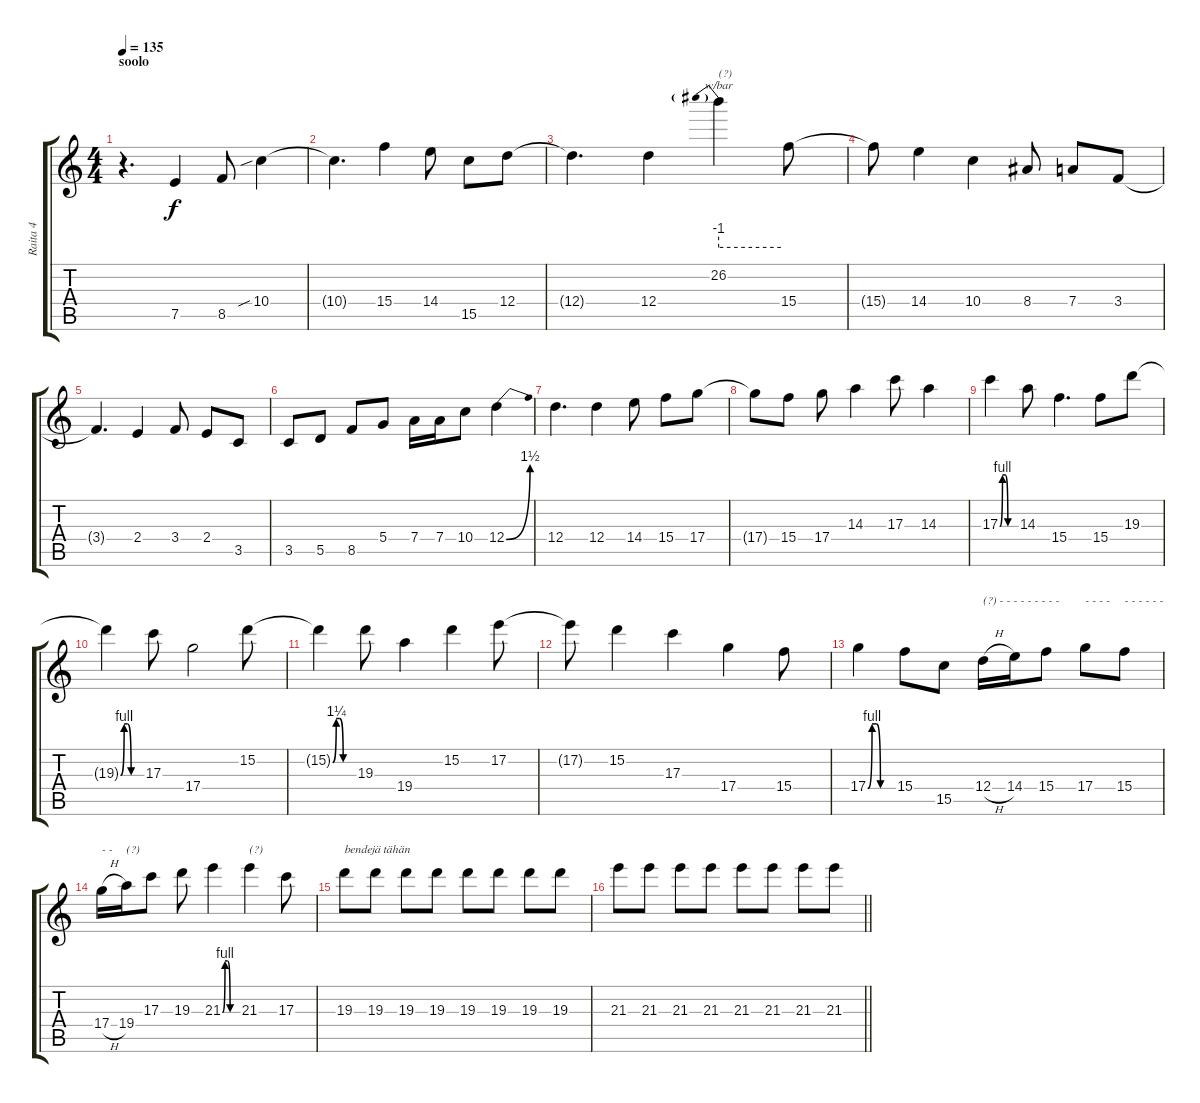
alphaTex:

\track ("Raita 4" "Raita 4") {instrument distortionguitar}
\staff {score tabs}
\tuning (E4 B3 G3 D3 A2 E2) {hide}
\ts (4 4)
\section ("" "soolo")
\tempo 135
\clef g2
\ks c
r.4{d dy f} 7.5.4 8.5.8 10.4{sib}.4 |
10.4{t}.4{d} 15.4.4 14.4.8 15.5.8 12.4.8 |
12.4{t}.4{d} 12.4.4 26.2.4{tbe (predive default 0 -4 60 -4) txt "(?)"} 15.4.8 |
15.4{t}.8 14.4.4 10.4.4 8.4.8 7.4.8 3.4.8 |
3.4{t}.4{d} 2.4.4 3.4.8 2.4.8 3.5.8 |
3.5.8 5.5.8 8.5.8 5.4.8 7.4.16 7.4.16 10.4.8 12.4{be (bend 0 0 60 6)}.4 |
12.4.4{d} 12.4.4 14.4.8 15.4.8 17.4.8 |
17.4{t}.8 15.4.8 17.4.8 14.3.4 17.3.8 14.3.4 |
17.3{be (custom 0 0 10 4 20 4 30 0 60 0)}.4 14.3.8 15.4.4{d} 15.4.8 19.3.8 |
19.3{be (custom 0 0 10 4 20 4 30 0 60 0) t}.4 17.3.8 17.4.2 15.2.8 |
15.2{be (custom 0 0 10 5 20 5 30 0 60 0) t}.4 19.3.8 19.4.4 15.2.4 17.2.8 |
17.2{t}.8 15.2.4 17.3.4 17.4.4 15.4.8 |
17.4{be (custom 0 0 10 4 20 4 30 0 60 0)}.4 15.4.8 15.5.8 12.4{h}.16{txt "(?) - - - - - - - - -"} 14.4.16 15.4.8 17.4.8{txt "- - - -"} 15.4.8{txt "- - - - - -"} |
17.4{h}.16{txt "- - "} 19.4.16{txt "(?)"} 17.3.8 19.3.8 21.3{be (custom 0 0 10 4 20 4 30 0 60 0)}.4 21.3.4{txt "(?)"} 17.3.8 |
19.3.8{txt "bendejä tähän"} 19.3.8 19.3.8 19.3.8 19.3.8 19.3.8 19.3.8 19.3.8 |
\barLineRight lightlight
21.3.8 21.3.8 21.3.8 21.3.8 21.3.8 21.3.8 21.3.8 21.3.8
